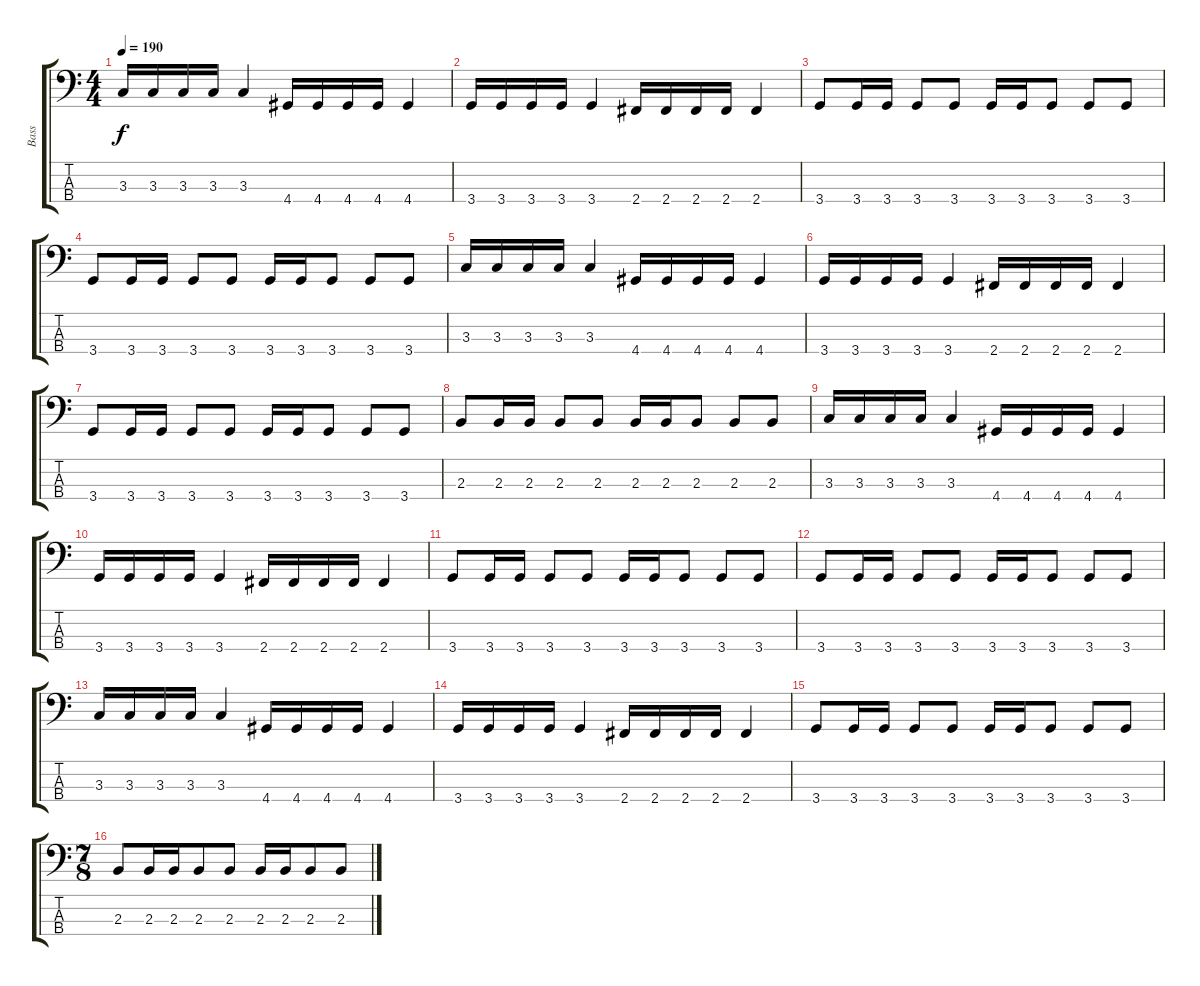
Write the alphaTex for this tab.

\track ("Bass" "Bass") {instrument electricbassfinger}
\staff {score tabs}
\tuning (G2 D2 A1 E1) {hide}
\ts (4 4)
\tempo 190
\clef f4
\ks c
3.3.16{dy f} 3.3.16 3.3.16 3.3.16 3.3.4 4.4.16 4.4.16 4.4.16 4.4.16 4.4.4 |
3.4.16 3.4.16 3.4.16 3.4.16 3.4.4 2.4.16 2.4.16 2.4.16 2.4.16 2.4.4 |
3.4.8 3.4.16 3.4.16 3.4.8 3.4.8 3.4.16 3.4.16 3.4.8 3.4.8 3.4.8 |
3.4.8 3.4.16 3.4.16 3.4.8 3.4.8 3.4.16 3.4.16 3.4.8 3.4.8 3.4.8 |
3.3.16 3.3.16 3.3.16 3.3.16 3.3.4 4.4.16 4.4.16 4.4.16 4.4.16 4.4.4 |
3.4.16 3.4.16 3.4.16 3.4.16 3.4.4 2.4.16 2.4.16 2.4.16 2.4.16 2.4.4 |
3.4.8 3.4.16 3.4.16 3.4.8 3.4.8 3.4.16 3.4.16 3.4.8 3.4.8 3.4.8 |
2.3.8 2.3.16 2.3.16 2.3.8 2.3.8 2.3.16 2.3.16 2.3.8 2.3.8 2.3.8 |
3.3.16 3.3.16 3.3.16 3.3.16 3.3.4 4.4.16 4.4.16 4.4.16 4.4.16 4.4.4 |
3.4.16 3.4.16 3.4.16 3.4.16 3.4.4 2.4.16 2.4.16 2.4.16 2.4.16 2.4.4 |
3.4.8 3.4.16 3.4.16 3.4.8 3.4.8 3.4.16 3.4.16 3.4.8 3.4.8 3.4.8 |
3.4.8 3.4.16 3.4.16 3.4.8 3.4.8 3.4.16 3.4.16 3.4.8 3.4.8 3.4.8 |
3.3.16 3.3.16 3.3.16 3.3.16 3.3.4 4.4.16 4.4.16 4.4.16 4.4.16 4.4.4 |
3.4.16 3.4.16 3.4.16 3.4.16 3.4.4 2.4.16 2.4.16 2.4.16 2.4.16 2.4.4 |
3.4.8 3.4.16 3.4.16 3.4.8 3.4.8 3.4.16 3.4.16 3.4.8 3.4.8 3.4.8 |
\ts (7 8)
2.3.8 2.3.16 2.3.16 2.3.8 2.3.8 2.3.16 2.3.16 2.3.8 2.3.8
